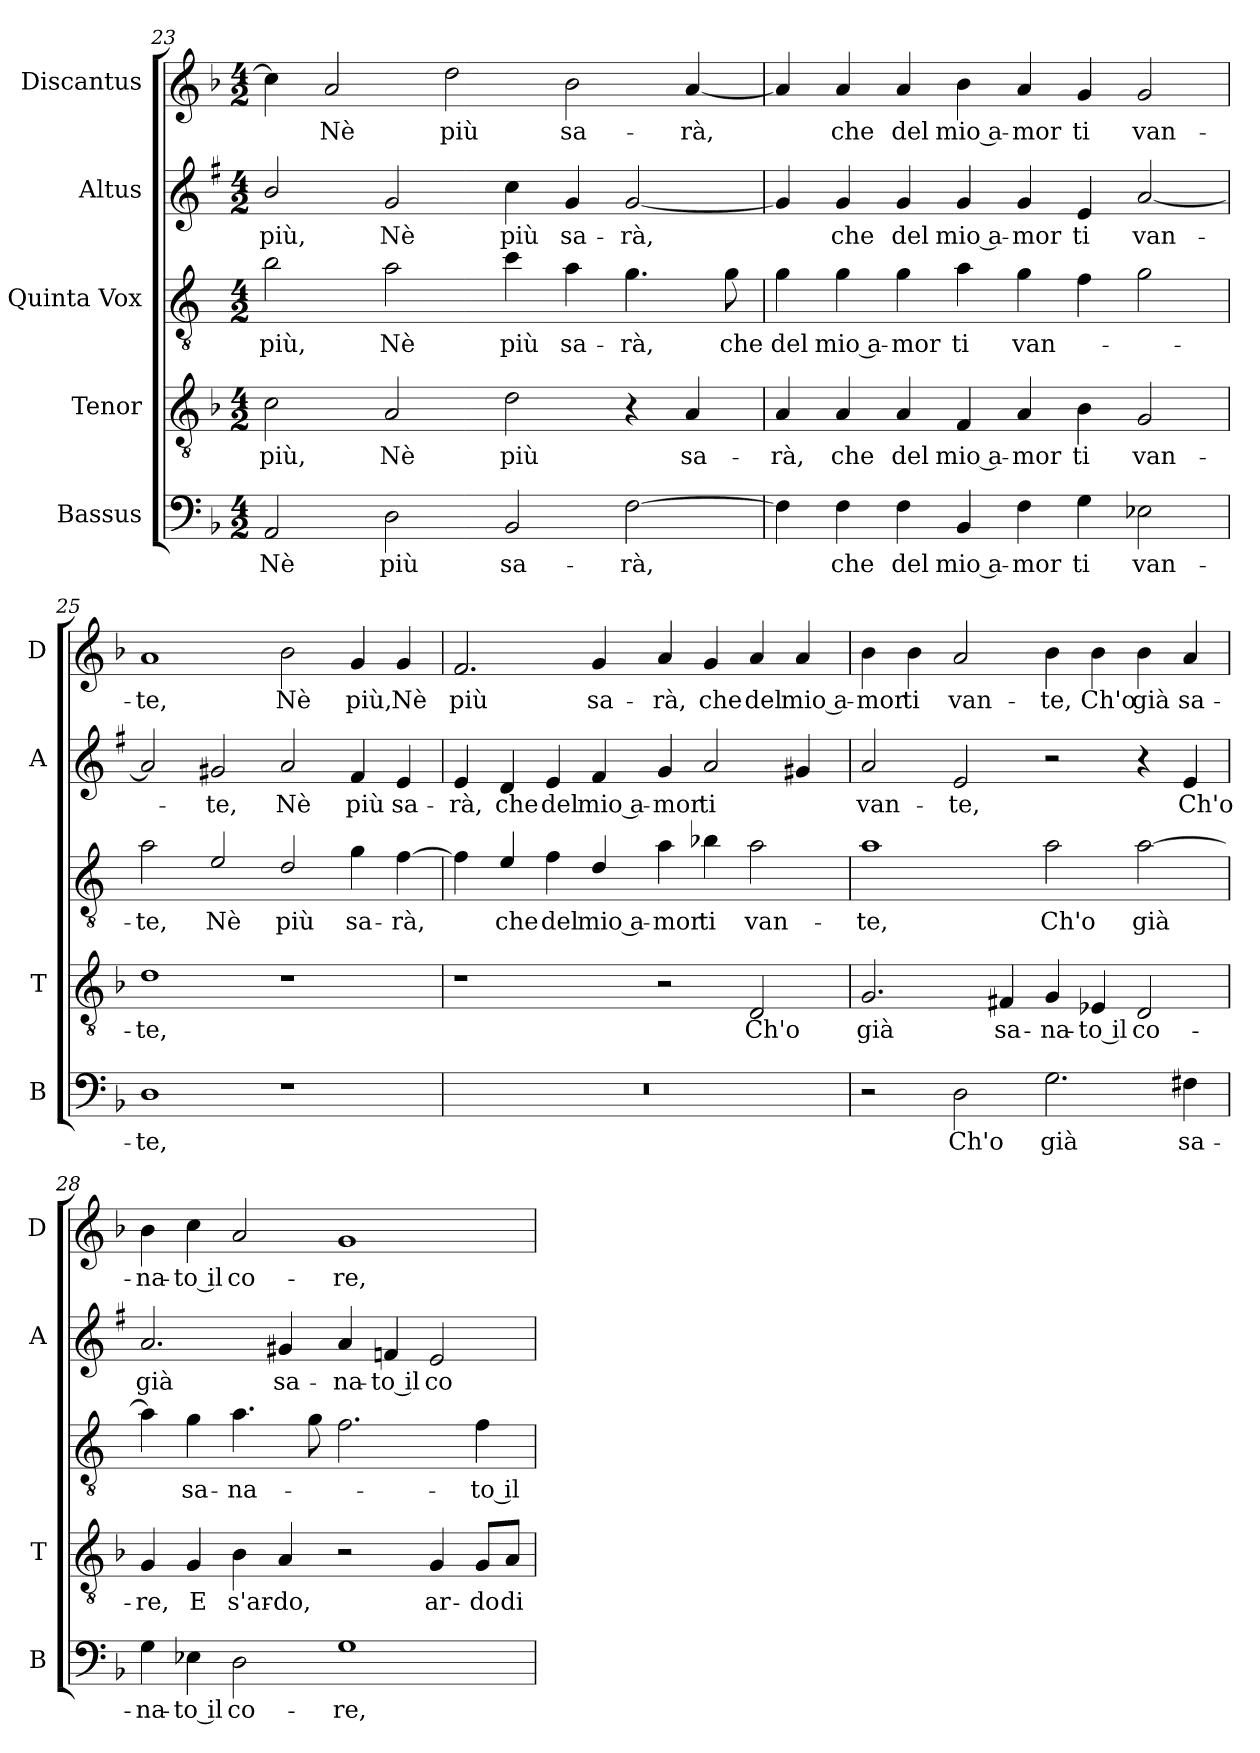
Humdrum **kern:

**kern	**text	**kern	**text	**kern	**text	**kern	**text	**kern	**text
*part5	*part5	*part4	*part4	*part3	*part3	*part2	*part2	*part1	*part1
*staff5	*staff5	*staff4	*staff4	*staff3	*staff3	*staff2	*staff2	*staff1	*staff1
*I"Bassus	*	*I"Tenor	*	*I"Quinta Vox	*	*I"Altus	*	*I"Discantus	*
*I'B	*	*I'T	*	*	*	*I'A	*	*I'D	*
*clefF4	*	*clefGv2	*	*clefGv2	*	*clefG2	*	*clefG2	*
*	*	*	*	*ITrd4c7	*	*ITrd1c2	*	*	*
*k[b-]	*	*k[b-]	*	*k[b-]	*	*k[b-]	*	*k[b-]	*
*F:	*	*F:	*	*F:	*	*F:	*	*F:	*
*M4/2	*	*M4/2	*	*M4/2	*	*M4/2	*	*M4/2	*
=23	=23	=23	=23	=23	=23	=23	=23	=23	=23
!	!LO:LY:b	!	!LO:LY:b	!	!LO:LY:b	!	!LO:LY:b	!	!
2AA/	Nè	2c\	più,	2e\	più,	2a/	più,	4cc\]	.
!	!	!	!	!	!	!	!	!	!LO:LY:b
.	.	.	.	.	.	.	.	2a/	Nè
!	!LO:LY:b	!	!LO:LY:b	!	!LO:LY:b	!	!LO:LY:b	!	!
2D\	più	2A/	Nè	2d\	Nè	2f/	Nè	.	.
!	!	!	!	!	!	!	!	!	!LO:LY:b
.	.	.	.	.	.	.	.	2dd\	più
!	!LO:LY:b	!	!LO:LY:b	!	!LO:LY:b	!	!LO:LY:b	!	!
2BB-/	sa-	2d\	più	4f\	più	4b-\	più	.	.
!	!	!	!	!	!LO:LY:b	!	!LO:LY:b	!	!LO:LY:b
.	.	.	.	4d\	sa-	4f/	sa-	2b-\	sa-
!	!LO:LY:b	!	!	!	!LO:LY:b	!	!LO:LY:b	!	!
[2F\	-rà,	4r	.	4.c\	-rà,	[2f/	-rà,	.	.
!	!	!	!LO:LY:b	!	!	!	!	!	!LO:LY:b
.	.	4A/	sa-	.	.	.	.	[4a/	-rà,
!	!	!	!	!	!LO:LY:b	!	!	!	!
.	.	.	.	8c\	che	.	.	.	.
=24	=24	=24	=24	=24	=24	=24	=24	=24	=24
!	!	!	!LO:LY:b	!	!LO:LY:b	!	!	!	!
4F\]	.	4A/	-rà,	4c\	del	4f/]	.	4a/]	.
!	!LO:LY:b	!	!LO:LY:b	!	!LO:LY:b	!	!LO:LY:b	!	!LO:LY:b
4F\	che	4A/	che	4c\	mio a-	4f/	che	4a/	che
!	!LO:LY:b	!	!LO:LY:b	!	!LO:LY:b	!	!LO:LY:b	!	!LO:LY:b
4F\	del	4A/	del	4c\	-mor	4f/	del	4a/	del
!	!LO:LY:b	!	!LO:LY:b	!	!LO:LY:b	!	!LO:LY:b	!	!LO:LY:b
4BB-/	mio a-	4F/	mio a-	4d\	ti	4f/	mio a-	4b-\	mio a-
!	!LO:LY:b	!	!LO:LY:b	!	!LO:LY:b	!	!LO:LY:b	!	!LO:LY:b
4F\	-mor	4A/	-mor	4c\	van-	4f/	-mor	4a/	-mor
!	!LO:LY:b	!	!LO:LY:b	!	!	!	!LO:LY:b	!	!LO:LY:b
4G\	ti	4B-\	ti	4B-\	.	4d/	ti	4g/	ti
!	!LO:LY:b	!	!LO:LY:b	!	!	!	!LO:LY:b	!	!LO:LY:b
2E-X\	van-	2G/	van-	2c\	.	[2g/	van-	2g/	van-
=25	=25	=25	=25	=25	=25	=25	=25	=25	=25
!	!LO:LY:b	!	!LO:LY:b	!	!LO:LY:b	!	!	!	!LO:LY:b
1D	-te,	1d	-te,	2d\	-te,	2g/]	.	1a	-te,
!	!	!	!	!	!LO:LY:b	!	!LO:LY:b	!	!
.	.	.	.	2A/	Nè	2f#X/	-te,	.	.
!	!	!	!	!	!LO:LY:b	!	!LO:LY:b	!	!LO:LY:b
1r	.	1r	.	2G/	più	2g/	Nè	2b-\	Nè
!	!	!	!	!	!LO:LY:b	!	!LO:LY:b	!	!LO:LY:b
.	.	.	.	4c\	sa-	4e/	più	4g/	più,
!	!	!	!	!	!LO:LY:b	!	!LO:LY:b	!	!LO:LY:b
.	.	.	.	[4B-\	-rà,	4d/	sa-	4g/	Nè
!!LO:PB:g=z
=26	=26	=26	=26	=26	=26	=26	=26	=26	=26
!	!	!	!	!	!	!	!LO:LY:b	!	!LO:LY:b
0r	.	1r	.	4B-\]	.	4d/	-rà,	2.f/	più
!	!	!	!	!	!LO:LY:b	!	!LO:LY:b	!	!
.	.	.	.	4A/	che	4c/	che	.	.
!	!	!	!	!	!LO:LY:b	!	!LO:LY:b	!	!
.	.	.	.	4B-\	del	4d/	del	.	.
!	!	!	!	!	!LO:LY:b	!	!LO:LY:b	!	!LO:LY:b
.	.	.	.	4G/	mio a-	4e/	mio a-	4g/	sa-
!	!	!	!	!	!LO:LY:b	!	!LO:LY:b	!	!LO:LY:b
.	.	2r	.	4d\	-mor	4f/	-mor	4a/	-rà,
!	!	!	!	!	!LO:LY:b	!	!LO:LY:b	!	!LO:LY:b
.	.	.	.	4e-X\	ti	2g/	ti	4g/	che
!	!	!	!LO:LY:b	!	!LO:LY:b	!	!	!	!LO:LY:b
.	.	2D/	Ch'o	2d\	van-	.	.	4a/	del
!	!	!	!	!	!	!	!	!	!LO:LY:b
.	.	.	.	.	.	4f#X/	.	4a/	mio a-
=27	=27	=27	=27	=27	=27	=27	=27	=27	=27
!	!	!	!LO:LY:b	!	!LO:LY:b	!	!LO:LY:b	!	!LO:LY:b
2r	.	2.G/	già	1d	-te,	2g/	van-	4b-\	-mor
!	!	!	!	!	!	!	!	!	!LO:LY:b
.	.	.	.	.	.	.	.	4b-\	ti
!	!LO:LY:b	!	!	!	!	!	!LO:LY:b	!	!LO:LY:b
2D\	Ch'o	.	.	.	.	2d/	-te,	2a/	van-
!	!	!	!LO:LY:b	!	!	!	!	!	!
.	.	4F#X/	sa-	.	.	.	.	.	.
!	!LO:LY:b	!	!LO:LY:b	!	!LO:LY:b	!	!	!	!LO:LY:b
2.G\	già	4G/	-na-	2d\	Ch'o	2r	.	4b-\	-te,
!	!	!	!LO:LY:b	!	!	!	!	!	!LO:LY:b
.	.	4E-X/	-to il	.	.	.	.	4b-\	Ch'o
!	!	!	!LO:LY:b	!	!LO:LY:b	!	!	!	!LO:LY:b
.	.	2D/	co-	[2d\	già	4r	.	4b-\	già
!	!LO:LY:b	!	!	!	!	!	!LO:LY:b	!	!LO:LY:b
4F#X\	sa-	.	.	.	.	4d/	Ch'o	4a/	sa-
=28	=28	=28	=28	=28	=28	=28	=28	=28	=28
!	!LO:LY:b	!	!LO:LY:b	!	!	!	!LO:LY:b	!	!LO:LY:b
4G\	-na-	4G/	-re,	4d\]	.	2.g/	già	4b-\	-na-
!	!LO:LY:b	!	!LO:LY:b	!	!LO:LY:b	!	!	!	!LO:LY:b
4E-X\	-to il	4G/	E	4c\	sa-	.	.	4cc\	-to il
!	!LO:LY:b	!	!LO:LY:b	!	!LO:LY:b	!	!	!	!LO:LY:b
2D\	co-	4B-\	s'ar-	4.d\	-na-	.	.	2a/	co-
!	!	!	!LO:LY:b	!	!	!	!LO:LY:b	!	!
.	.	4A/	-do,	.	.	4f#X/	sa-	.	.
.	.	.	.	8c\	.	.	.	.	.
!	!LO:LY:b	!	!	!	!	!	!LO:LY:b	!	!LO:LY:b
1G	-re,	2r	.	2.B-\	.	4g/	-na-	1g	-re,
!	!	!	!	!	!	!	!LO:LY:b	!	!
.	.	.	.	.	.	4e-X/	-to il	.	.
!	!	!	!LO:LY:b	!	!	!	!LO:LY:b	!	!
.	.	4G/	ar-	.	.	2d/	co-	.	.
!	!	!	!LO:LY:b	!	!LO:LY:b	!	!	!	!
.	.	8G/L	-do	4B-\	-to il	.	.	.	.
!	!	!	!LO:LY:b	!	!	!	!	!	!
.	.	8A/J	di	.	.	.	.	.	.
=	=	=	=	=	=	=	=	=	=
*-	*-	*-	*-	*-	*-	*-	*-	*-	*-
